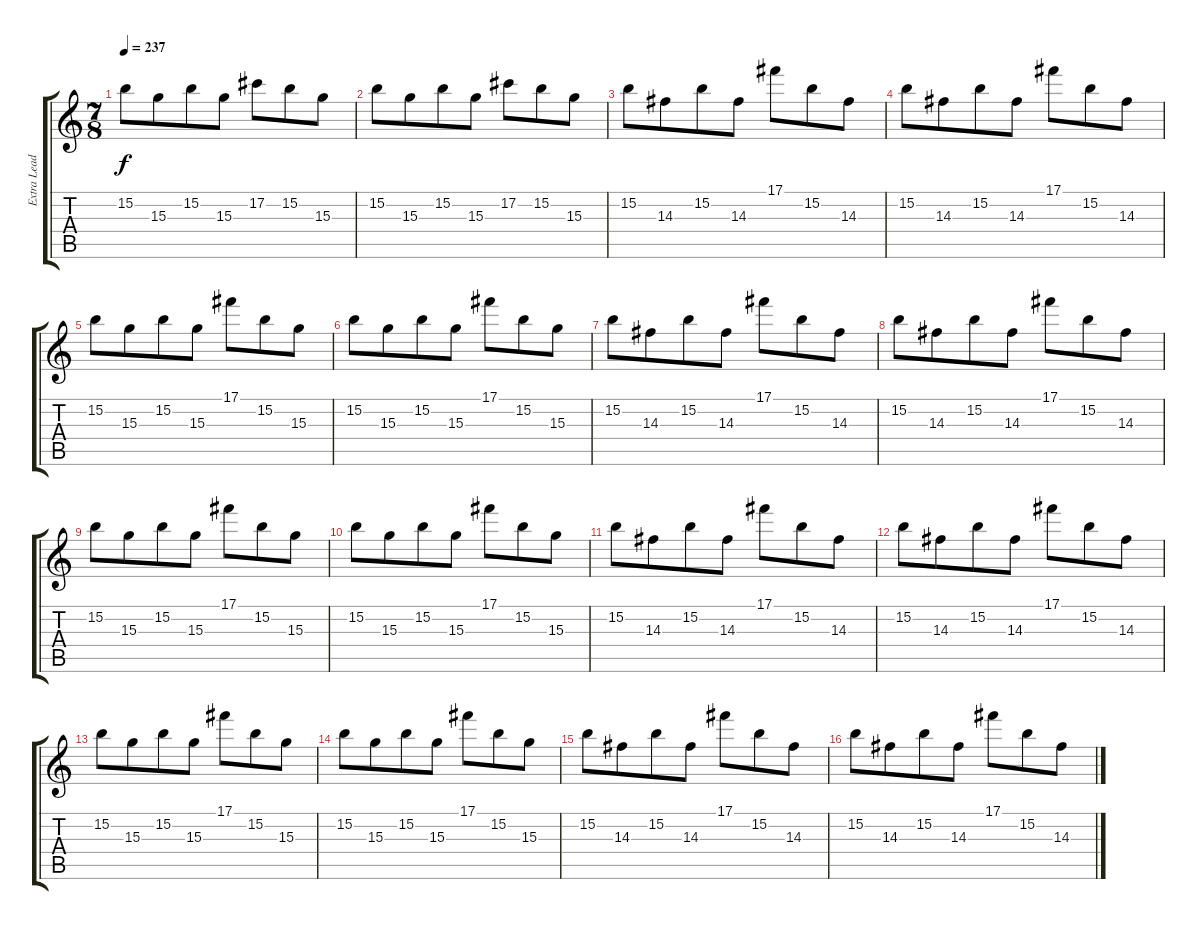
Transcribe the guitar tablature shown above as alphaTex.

\track ("Extra Lead" "Extra Lead") {instrument distortionguitar}
\staff {score tabs}
\tuning (Db4 Ab3 E3 B2 Gb2 B1) {hide}
\ts (7 8)
\tempo 237
\clef g2
\ks c
15.2.8{dy f} 15.3.8 15.2.8 15.3.8 17.2.8 15.2.8 15.3.8 |
15.2.8 15.3.8 15.2.8 15.3.8 17.2.8 15.2.8 15.3.8 |
15.2.8 14.3.8 15.2.8 14.3.8 17.1.8 15.2.8 14.3.8 |
15.2.8 14.3.8 15.2.8 14.3.8 17.1.8 15.2.8 14.3.8 |
15.2.8 15.3.8 15.2.8 15.3.8 17.1.8 15.2.8 15.3.8 |
15.2.8 15.3.8 15.2.8 15.3.8 17.1.8 15.2.8 15.3.8 |
15.2.8 14.3.8 15.2.8 14.3.8 17.1.8 15.2.8 14.3.8 |
15.2.8 14.3.8 15.2.8 14.3.8 17.1.8 15.2.8 14.3.8 |
15.2.8 15.3.8 15.2.8 15.3.8 17.1.8 15.2.8 15.3.8 |
15.2.8 15.3.8 15.2.8 15.3.8 17.1.8 15.2.8 15.3.8 |
15.2.8 14.3.8 15.2.8 14.3.8 17.1.8 15.2.8 14.3.8 |
15.2.8 14.3.8 15.2.8 14.3.8 17.1.8 15.2.8 14.3.8 |
15.2.8 15.3.8 15.2.8 15.3.8 17.1.8 15.2.8 15.3.8 |
15.2.8 15.3.8 15.2.8 15.3.8 17.1.8 15.2.8 15.3.8 |
15.2.8 14.3.8 15.2.8 14.3.8 17.1.8 15.2.8 14.3.8 |
15.2.8 14.3.8 15.2.8 14.3.8 17.1.8 15.2.8 14.3.8
